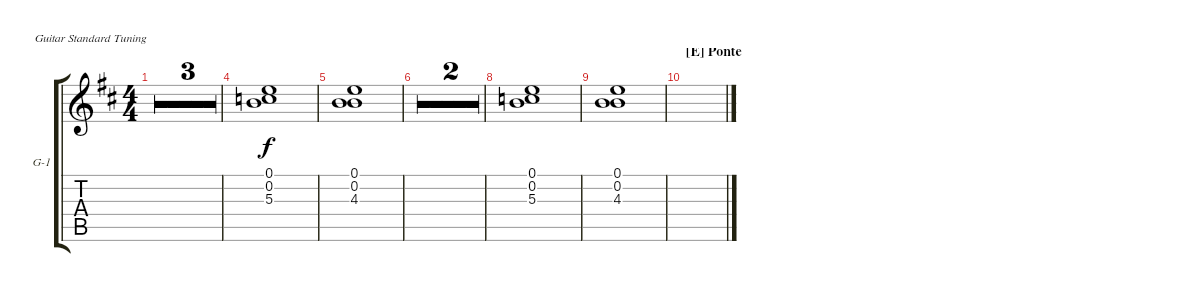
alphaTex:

\defaultSystemsLayout 4
\bracketExtendMode groupsimilarinstruments
\firstSystemTrackNameOrientation horizontal
\otherSystemsTrackNameOrientation horizontal
\track ("Guitar 1" "G-1") {multiBarRest instrument acousticguitarsteel}
\staff {score tabs}
\tuning (E4 B3 G3 D3 A2 E2)
\ts (4 4)
\tempo 72
\clef g2
\ks d
|
|
|
(0.1 0.2 5.3).1{dy f} |
(0.1 0.2 4.3).1 |
|
|
(0.1 0.2 5.3).1 |
(0.1 0.2 4.3).1 |
\section ("E" "Ponte")
